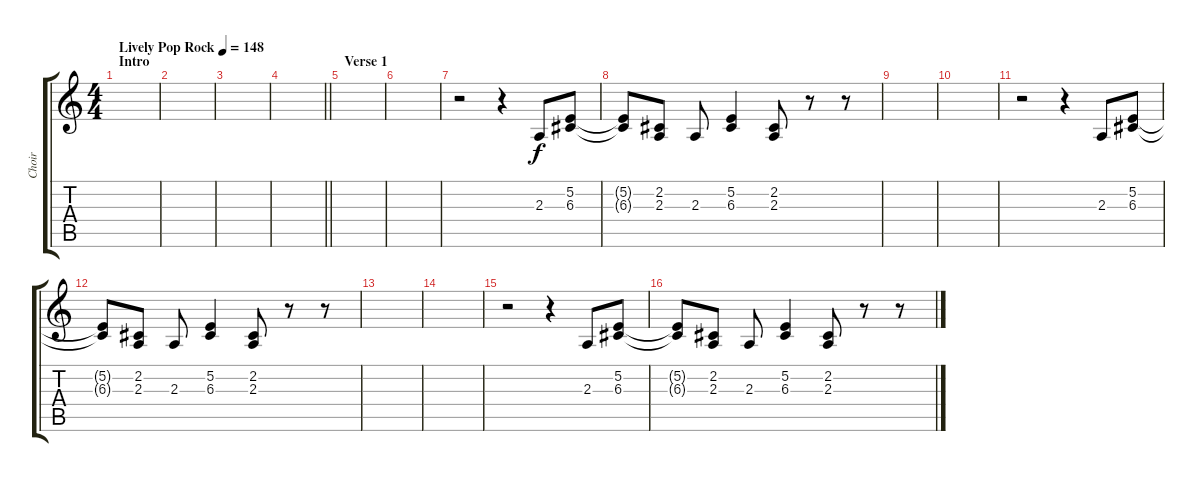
\track ("Choir" "Choir") {instrument voiceoohs}
\staff {score tabs}
\tuning (E4 B3 G3 D3 A2 E2) {hide}
\ts (4 4)
\section ("" "Intro")
\tempo (148 "Lively Pop Rock")
\clef g2
\ks c
|
|
|
\barLineRight lightlight
|
\section ("" "Verse 1")
|
|
r.2 r.4 2.3.8 (5.2 6.3).8 |
(5.2{t} 6.3{t}).8 (2.2 2.3).8 2.3.8 (5.2 6.3).4 (2.2 2.3).8 r.8 r.8 |
|
|
r.2 r.4 2.3.8 (5.2 6.3).8 |
(5.2{t} 6.3{t}).8 (2.2 2.3).8 2.3.8 (5.2 6.3).4 (2.2 2.3).8 r.8 r.8 |
|
|
r.2 r.4 2.3.8 (5.2 6.3).8 |
(5.2{t} 6.3{t}).8 (2.2 2.3).8 2.3.8 (5.2 6.3).4 (2.2 2.3).8 r.8 r.8
